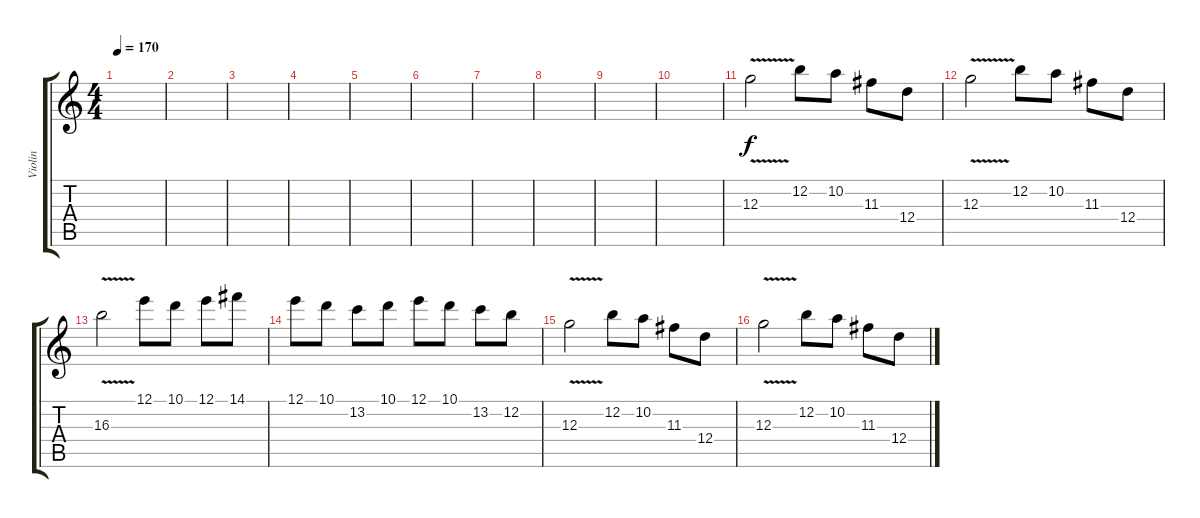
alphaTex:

\track ("Violin" "Violin") {instrument violin}
\staff {score tabs}
\tuning (E5 B4 G4 D4 A3 E3) {hide}
\ts (4 4)
\tempo 170
\clef g2
\ks c
|
|
|
|
|
|
|
|
|
|
12.3{v}.2 12.2.8 10.2.8 11.3.8 12.4.8 |
12.3{v}.2 12.2.8 10.2.8 11.3.8 12.4.8 |
16.3{v}.2 12.1.8 10.1.8 12.1.8 14.1.8 |
12.1.8 10.1.8 13.2.8 10.1.8 12.1.8 10.1.8 13.2.8 12.2.8 |
12.3{v}.2 12.2.8 10.2.8 11.3.8 12.4.8 |
12.3{v}.2 12.2.8 10.2.8 11.3.8 12.4.8
